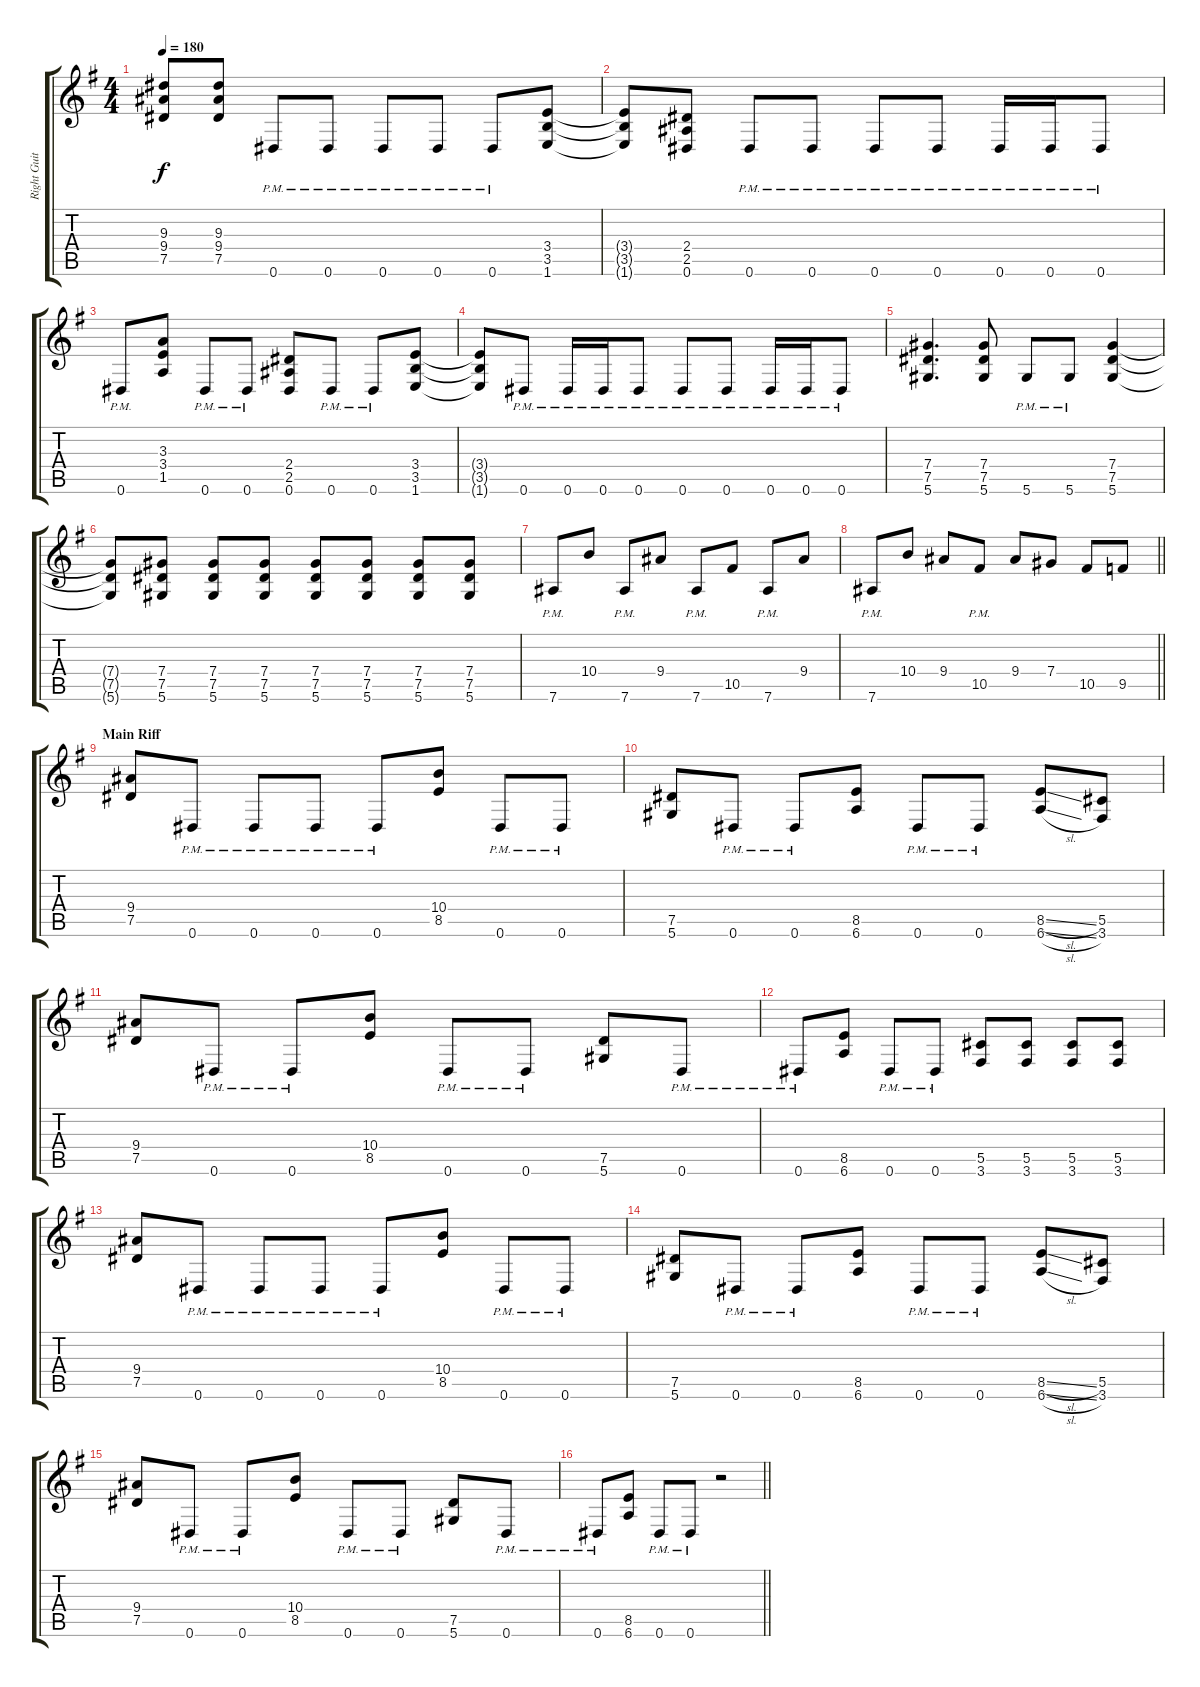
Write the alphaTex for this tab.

\track ("Right Guitar" "Right Guit") {instrument distortionguitar}
\staff {score tabs}
\tuning (Eb4 Bb3 Gb3 Db3 Ab2 Eb2) {hide}
\ts (4 4)
\tempo 180
\clef g2
\ks g
(9.3 9.4 7.5).8{dy f} (9.3 9.4 7.5).8 0.6{pm}.8 0.6{pm}.8 0.6{pm}.8 0.6{pm}.8 0.6{pm}.8 (3.4 3.5 1.6).8 |
(3.4{t} 3.5{t} 1.6{t}).8 (2.4 2.5 0.6).8 0.6{pm}.8 0.6{pm}.8 0.6{pm}.8 0.6{pm}.8 0.6{pm}.16 0.6{pm}.16 0.6{pm}.8 |
0.6{pm}.8 (3.3 3.4 1.5).8 0.6{pm}.8 0.6{pm}.8 (2.4 2.5 0.6).8 0.6{pm}.8 0.6{pm}.8 (3.4 3.5 1.6).8 |
(3.4{t} 3.5{t} 1.6{t}).8 0.6{pm}.8 0.6{pm}.16 0.6{pm}.16 0.6{pm}.8 0.6{pm}.8 0.6{pm}.8 0.6{pm}.16 0.6{pm}.16 0.6{pm}.8 |
(7.4 7.5 5.6).4{d} (7.4 7.5 5.6).8 5.6{pm}.8 5.6{pm}.8 (7.4 7.5 5.6).4 |
(7.4{t} 7.5{t} 5.6{t}).8 (7.4 7.5 5.6).8 (7.4 7.5 5.6).8 (7.4 7.5 5.6).8 (7.4 7.5 5.6).8 (7.4 7.5 5.6).8 (7.4 7.5 5.6).8 (7.4 7.5 5.6).8 |
7.6{pm}.8 10.4.8 7.6{pm}.8 9.4.8 7.6{pm}.8 10.5.8 7.6{pm}.8 9.4.8 |
\barLineRight lightlight
7.6{pm}.8 10.4.8 9.4.8 10.5{pm}.8 9.4.8 7.4.8 10.5.8 9.5.8 |
\section ("" "Main Riff")
(9.4 7.5).8 0.6{pm}.8 0.6{pm}.8 0.6{pm}.8 0.6{pm}.8 (10.4 8.5).8 0.6{pm}.8 0.6{pm}.8 |
(7.5 5.6).8 0.6{pm}.8 0.6{pm}.8 (8.5 6.6).8 0.6{pm}.8 0.6{pm}.8 (8.5{sl} 6.6{sl}).8 (5.5 3.6).8 |
(9.4 7.5).8 0.6{pm}.8 0.6{pm}.8 (10.4 8.5).8 0.6{pm}.8 0.6{pm}.8 (7.5 5.6).8 0.6{pm}.8 |
0.6{pm}.8 (8.5 6.6).8 0.6{pm}.8 0.6{pm}.8 (5.5 3.6).8 (5.5 3.6).8 (5.5 3.6).8 (5.5 3.6).8 |
(9.4 7.5).8 0.6{pm}.8 0.6{pm}.8 0.6{pm}.8 0.6{pm}.8 (10.4 8.5).8 0.6{pm}.8 0.6{pm}.8 |
(7.5 5.6).8 0.6{pm}.8 0.6{pm}.8 (8.5 6.6).8 0.6{pm}.8 0.6{pm}.8 (8.5{sl} 6.6{sl}).8 (5.5 3.6).8 |
(9.4 7.5).8 0.6{pm}.8 0.6{pm}.8 (10.4 8.5).8 0.6{pm}.8 0.6{pm}.8 (7.5 5.6).8 0.6{pm}.8 |
\barLineRight lightlight
0.6{pm}.8 (8.5 6.6).8 0.6{pm}.8 0.6{pm}.8 r.2
